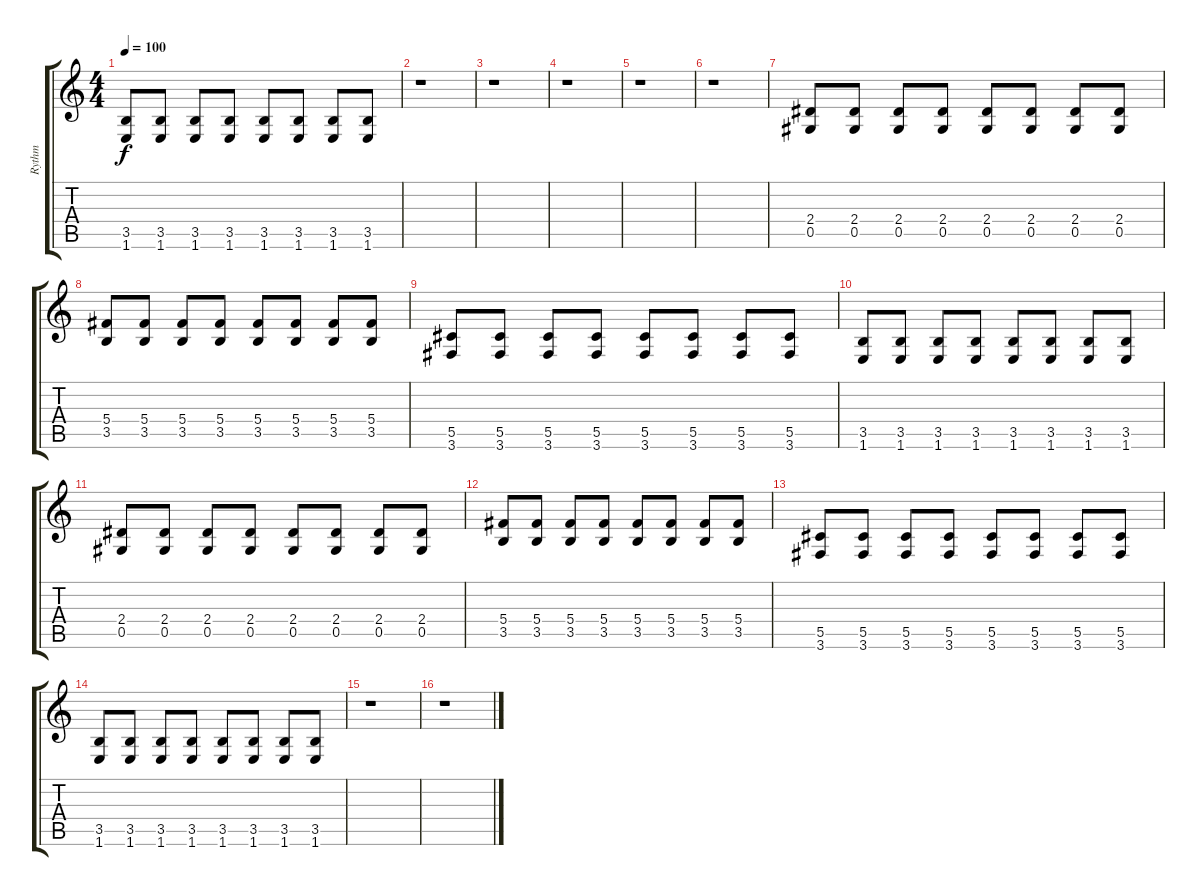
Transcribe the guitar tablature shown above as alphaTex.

\track ("Rythm" "Rythm") {instrument distortionguitar}
\staff {score tabs}
\tuning (Eb4 Bb3 Gb3 Db3 Ab2 Eb2) {hide}
\ts (4 4)
\tempo 100
\clef g2
\ks c
(3.5 1.6).8{dy f} (3.5 1.6).8 (3.5 1.6).8 (3.5 1.6).8 (3.5 1.6).8 (3.5 1.6).8 (3.5 1.6).8 (3.5 1.6).8 |
r.1 |
r.1 |
r.1 |
r.1 |
r.1 |
(2.4 0.5).8 (2.4 0.5).8 (2.4 0.5).8 (2.4 0.5).8 (2.4 0.5).8 (2.4 0.5).8 (2.4 0.5).8 (2.4 0.5).8 |
(5.4 3.5).8 (5.4 3.5).8 (5.4 3.5).8 (5.4 3.5).8 (5.4 3.5).8 (5.4 3.5).8 (5.4 3.5).8 (5.4 3.5).8 |
(5.5 3.6).8 (5.5 3.6).8 (5.5 3.6).8 (5.5 3.6).8 (5.5 3.6).8 (5.5 3.6).8 (5.5 3.6).8 (5.5 3.6).8 |
(3.5 1.6).8 (3.5 1.6).8 (3.5 1.6).8 (3.5 1.6).8 (3.5 1.6).8 (3.5 1.6).8 (3.5 1.6).8 (3.5 1.6).8 |
(2.4 0.5).8 (2.4 0.5).8 (2.4 0.5).8 (2.4 0.5).8 (2.4 0.5).8 (2.4 0.5).8 (2.4 0.5).8 (2.4 0.5).8 |
(5.4 3.5).8 (5.4 3.5).8 (5.4 3.5).8 (5.4 3.5).8 (5.4 3.5).8 (5.4 3.5).8 (5.4 3.5).8 (5.4 3.5).8 |
(5.5 3.6).8 (5.5 3.6).8 (5.5 3.6).8 (5.5 3.6).8 (5.5 3.6).8 (5.5 3.6).8 (5.5 3.6).8 (5.5 3.6).8 |
(3.5 1.6).8 (3.5 1.6).8 (3.5 1.6).8 (3.5 1.6).8 (3.5 1.6).8 (3.5 1.6).8 (3.5 1.6).8 (3.5 1.6).8 |
r.1 |
r.1
